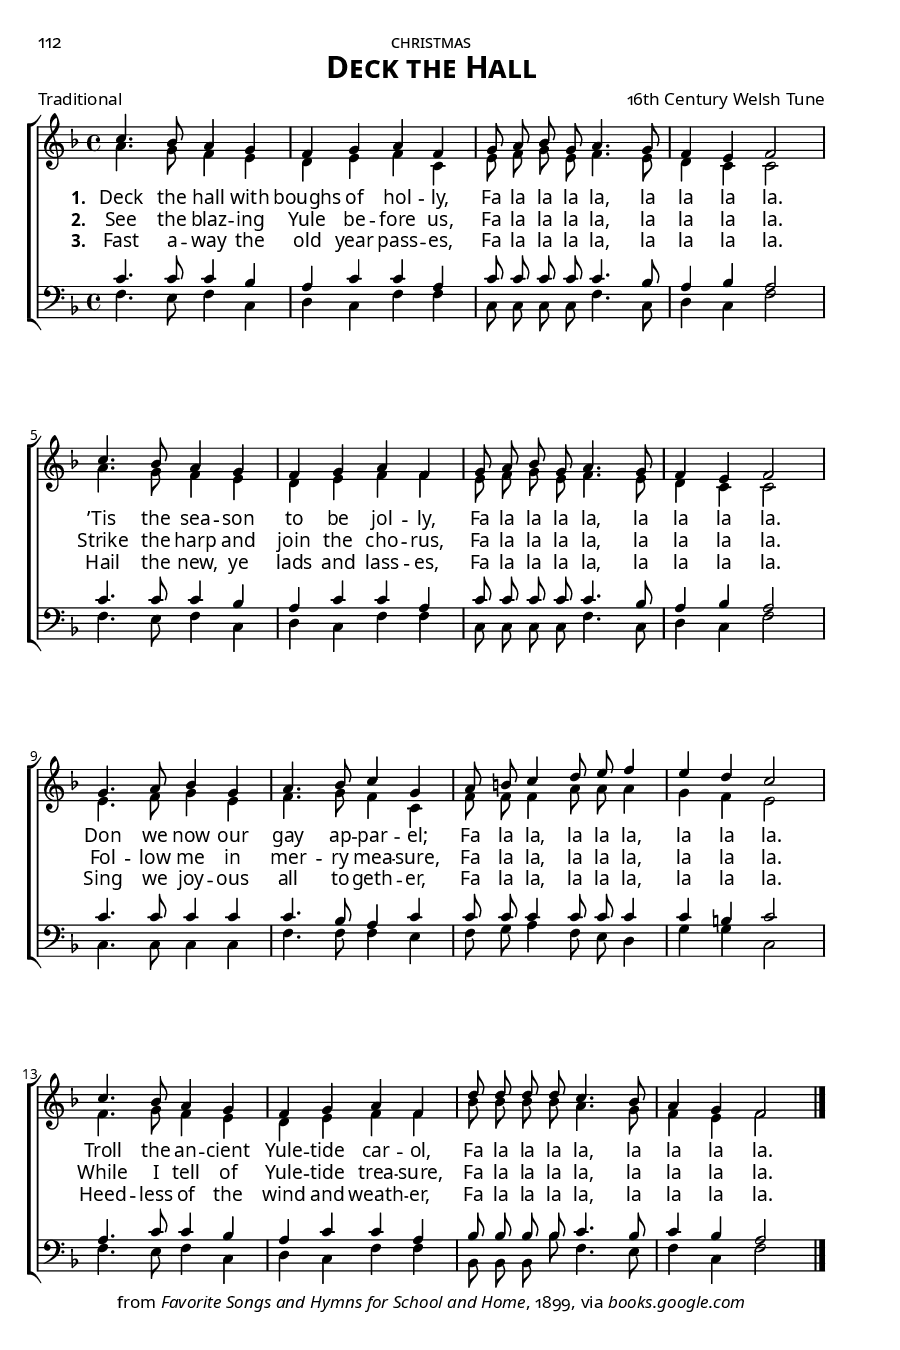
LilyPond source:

\version "2.14.2"
\include "util.ly"
\header {
  title = \markup{\override #'(font-name . "Garamond Premier Pro Semibold"){ \abs-fontsize #15 \smallCapsOldStyle"Deck the Hall"}}
  poet = \markup\oldStyleNum"Traditional"
  composer = \markup\oldStyleNum"16th Century Welsh Tune"
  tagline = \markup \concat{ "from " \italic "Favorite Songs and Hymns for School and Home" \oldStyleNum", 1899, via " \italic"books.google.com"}
}
\paper {
  paper-height = 9\in
  paper-width = 6\in
  indent = 0\in
  %system-system-spacing = #'((basic-distance . 10) (padding . 0))
  %system-system-spacing =
  %  #'((basic-distance . 0)
  %     (minimum-distance . 0)
  %     (padding . -0.35)
  %     (stretchability . 100))
  ragged-last-bottom = ##f
  ragged-bottom = ##f
  two-sided = ##t
  inner-margin = 0.5\in
  outer-margin = 0.25\in
  top-margin = 0.25\in
  bottom-margin = 0.25\in
  first-page-number = #112
  print-first-page-number = ##t
  headerLine = \markup{\override #'(font-name . "Garamond Premier Pro") \smallCapsOldStyle"christmas"}
  oddHeaderMarkup = \markup\fill-line{
     \override #'(font-name . "Garamond Premier Pro")\abs-fontsize #8.5
     \combine 
        \fill-line{"" \if \should-print-page-number
        \oldStylePageNum""
        }
        \fill-line{\headerLine}
  }
  evenHeaderMarkup = \markup {
     \override #'(font-name . "Garamond Premier Pro")\abs-fontsize #8.5
     \combine
        \if \should-print-page-number
        \oldStylePageNum""
        \fill-line{\headerLine}
  }
}
#(set-global-staff-size 15) \paper{ #(define fonts (make-pango-font-tree "GoudyOlSt BT" "Garamond Premier Pro" "Garamond Premier Pro" (/ 15 20))) }
global = {
  \key f \major
  \time 4/4
  \autoBeamOff
  \override DynamicLineSpanner #'staff-padding = #0.0
  \override DynamicLineSpanner #'Y-extent = #'(-1 . 1)
}

sopMusic = \relative c'' {
  c4. bes8 a4 g |
  f g a f |
  g8\noBeam a\noBeam bes\noBeam g\noBeam a4. g8 |
  f4 e f2 | \break
  
  c'4. bes8 a4 g |
  f g a f |
  g8\noBeam a\noBeam bes\noBeam g\noBeam a4. g8 |
  f4 e f2 | \break
  
  g4. a8 bes4 g |
  a4. bes8 c4 g |
  a8 b c4 d8 e f4 |
  e d c2 | \break
  
  c4. bes8 a4 g |
  f g a f |
  d'8\noBeam d\noBeam d\noBeam d\noBeam c4. bes8 |
  a4 g f2 \bar "|."
}
sopWords = \lyricmode {
  
}

altoMusic = \relative c' {
  a'4. g8 f4 e |
  d e f c |
  e8\noBeam f\noBeam g\noBeam e\noBeam f4. e8 |
  d4 c c2 |
  
  a'4. g8 f4 e |
  d e f f |
  e8\noBeam f\noBeam g\noBeam e\noBeam f4. e8 |
  d4 c c2 |
  
  e4. f8 g4 e |
  f4. g8 f4 c |
  f8 f f4 a8 a a4 |
  g f e2 |
  
  f4. g8 f4 e |
  d e f f |
  bes8 bes bes bes a4. g8 |
  f4 e f2 \bar "|."
}
altoWords = \lyricmode {
  \dropLyricsV
  \set stanza = #"1. "
  Deck the hall with boughs of hol -- ly, Fa la la la la, la la la la.
  ’Tis the sea -- son to be jol -- ly, Fa la la la la, la la la la.
  Don we now our gay ap -- par -- el; Fa la la, la la la, la la la.
  Troll the an -- cient Yule -- tide car -- ol, Fa la la la la, la la la la.
}
altoWordsII = \lyricmode {
  \dropLyricsV
  \set stanza = #"2. "
  See the blaz -- ing Yule be -- fore us, Fa la la la la, la la la la.
  Strike the harp and join the cho -- rus, Fa la la la la, la la la la.
  Fol -- low me in mer -- ry mea -- sure, Fa la la, la la la, la la la.
  While I tell of Yule -- tide trea -- sure, Fa la la la la, la la la la.
}
altoWordsIII = \lyricmode {
  \dropLyricsV
  \set stanza = #"3. "
  Fast a -- way the old year pass -- es, Fa la la la la, la la la la.
  Hail the new, ye lads and lass -- es, Fa la la la la, la la la la.
  Sing we joy -- ous all to -- geth -- er, Fa la la, la la la, la la la.
  Heed -- less of the wind and weath -- er, Fa la la la la, la la la la.
  
}
altoWordsIV = \lyricmode {
}

tenorMusic = \relative c' {
  c4. c8 c4 bes |
  a c c a |
  c8\noBeam c\noBeam c\noBeam c\noBeam c4. bes8 |
  a4 bes a2 |
  
  c4. c8 c4 bes |
  a c c a |
  c8\noBeam c\noBeam c\noBeam c\noBeam c4. bes8 |
  a4 bes a2 |
  
  c4. c8 c4 c |
  c4. bes8 a4 c |
  c8 c c4 c8 c c4 |
  c b c2 |
  
  a4. c8 c4 bes |
  a c c a |
  bes8\noBeam bes\noBeam bes\noBeam bes\noBeam c4. bes8 |
  c4 bes a2 \bar "|."
}
tenorWords = \lyricmode {

}

bassMusic = \relative c {
  f4. e8 f4 c |
  d c f f |
  c8\noBeam c\noBeam c\noBeam c\noBeam f4. c8 |
  d4 c f2 |
  
  f4. e8 f4 c |
  d c f f |
  c8\noBeam c\noBeam c\noBeam c\noBeam f4. c8 |
  d4 c f2 |
  
  c4. c8 c4 c |
  f4. f8 f4 e |
  f8 g a4 f8 e d4 |
  g g c,2 |
  
  f4. e8 f4 c |
  d c f f |
  bes,8\noBeam bes\noBeam bes\noBeam bes'\noBeam f4. e8 |
  f4 c f2 \bar "|."
}
bassWords = \lyricmode {

}

\score {
  <<
   \new ChoirStaff <<
%    \new Lyrics = sopranos \with { \override VerticalAxisGroup #'nonstaff-relatedstaff-spacing = #'((basic-distance . 1)) }
    \new Staff = women <<
      \new Voice = "sopranos" { \voiceOne << \global \sopMusic >> }
      \new Voice = "altos" { \voiceTwo << \global \altoMusic >> }
    >>
    \new Lyrics \with { alignAboveContext = #"women" \override VerticalAxisGroup #'nonstaff-relatedstaff-spacing = #'((basic-distance . 1))} \lyricsto "sopranos" \sopWords
    \new Lyrics = "altosIV"  \with { alignBelowContext = #"women" } \lyricsto "sopranos" \altoWordsIV
    \new Lyrics = "altosIII"  \with { alignBelowContext = #"women" } \lyricsto "sopranos" \altoWordsIII
    \new Lyrics = "altosII"  \with { alignBelowContext = #"women" } \lyricsto "sopranos" \altoWordsII
    \new Lyrics = "altos"  \with { alignBelowContext = #"women" \override VerticalAxisGroup #'nonstaff-relatedstaff-spacing = #'((basic-distance . 1)) } \lyricsto "sopranos" \altoWords
   \new Staff = men <<
      \clef bass
      \new Voice = "tenors" { \voiceOne << \global \tenorMusic >> }
      \new Voice = "basses" { \voiceTwo << \global \bassMusic >> }
    >>
    \new Lyrics \with { alignAboveContext = #"men" \override VerticalAxisGroup #'nonstaff-relatedstaff-spacing = #'((basic-distance . 1)) } \lyricsto "tenors" \tenorWords
    \new Lyrics \with { alignBelowContext = #"men" \override VerticalAxisGroup #'nonstaff-relatedstaff-spacing = #'((basic-distance . 1)) } \lyricsto "basses" \bassWords
  >>
%    \new PianoStaff << \new Staff { \new Voice { \pianoRH } } \new Staff { \clef "bass" \pianoLH } >>
  >>
  \layout {
    \context {
      \Score
      %\override SpacingSpanner #'base-shortest-duration = #(ly:make-moment 1 8)
      %\override SpacingSpanner #'common-shortest-duration = #(ly:make-moment 1 4)
    }
    \context {
      % Remove all empty staves
      % \Staff \RemoveEmptyStaves \override VerticalAxisGroup #'remove-first = ##t
    }
    \context {
      \Lyrics
      \override LyricText #'X-offset = #center-on-word
    }
  }
  \midi {
    \tempo 4 = 180
    \set Staff.midiInstrument = "piccolo"
  
    \context {
      \Voice
      \remove "Dynamic_performer"
    }
  }
}
